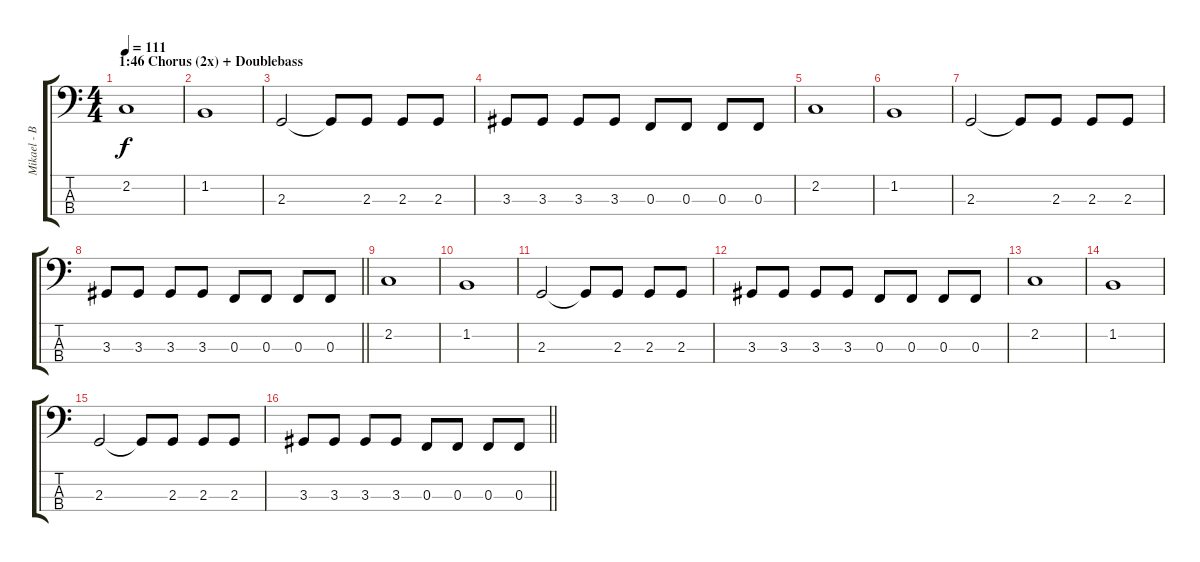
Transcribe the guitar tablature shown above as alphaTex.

\track ("Mikael - Bass Guitar    (C-Tuning)" "Mikael - B") {instrument electricbassfinger}
\staff {score tabs}
\tuning (Eb2 Bb1 F1 C1) {hide}
\ts (4 4)
\section ("" "1:46 Chorus (2x) + Doublebass")
\tempo 111
\clef f4
\ks c
2.2.1{dy f} |
1.2.1 |
2.3.2 2.3{t}.8 2.3.8 2.3.8 2.3.8 |
3.3.8 3.3.8 3.3.8 3.3.8 0.3.8 0.3.8 0.3.8 0.3.8 |
2.2.1 |
1.2.1 |
2.3.2 2.3{t}.8 2.3.8 2.3.8 2.3.8 |
\barLineRight lightlight
3.3.8 3.3.8 3.3.8 3.3.8 0.3.8 0.3.8 0.3.8 0.3.8 |
2.2.1 |
1.2.1 |
2.3.2 2.3{t}.8 2.3.8 2.3.8 2.3.8 |
3.3.8 3.3.8 3.3.8 3.3.8 0.3.8 0.3.8 0.3.8 0.3.8 |
2.2.1 |
1.2.1 |
2.3.2 2.3{t}.8 2.3.8 2.3.8 2.3.8 |
\barLineRight lightlight
3.3.8 3.3.8 3.3.8 3.3.8 0.3.8 0.3.8 0.3.8 0.3.8
